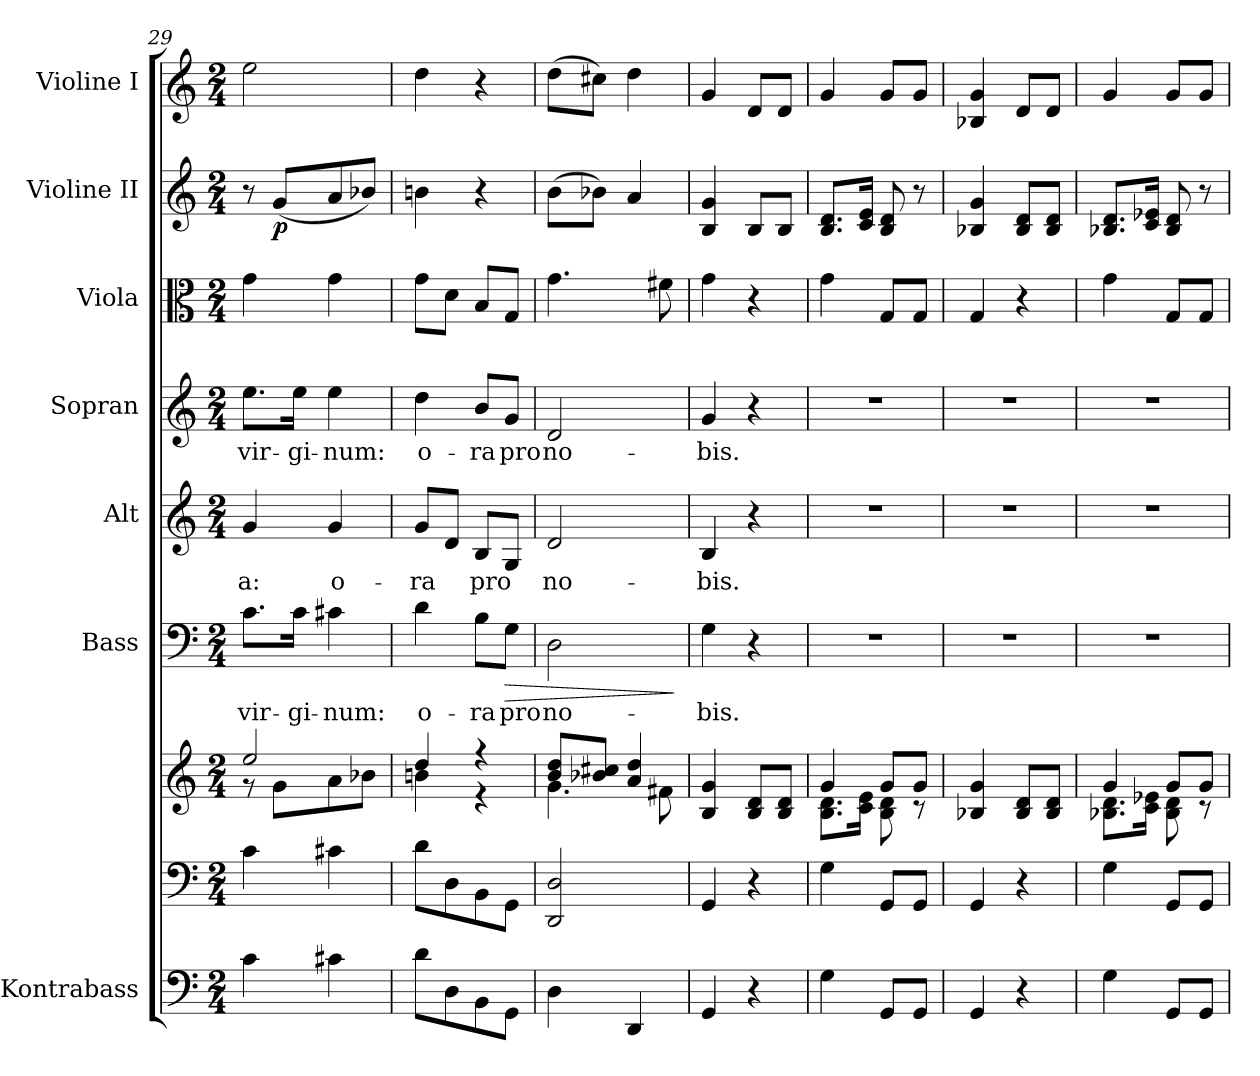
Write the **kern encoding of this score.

**kern	**kern	**kern	**kern	**text	**dynam	**kern	**text	**kern	**text	**kern	**kern	**dynam	**kern
*part8	*part7	*part7	*part6	*part6	*part6	*part5	*part5	*part4	*part4	*part3	*part2	*part2	*part1
*staff9	*staff8	*staff7	*staff6	*staff6	*staff6	*staff5	*staff5	*staff4	*staff4	*staff3	*staff2	*staff2	*staff1
*I"Kontrabass	*	*	*I"Bass	*	*	*I"Alt	*	*I"Sopran	*	*I"Viola	*I"Violine II	*	*I"Violine I
*I'Kb.	*	*	*I'B.	*	*	*I'A.	*	*I'S.	*	*I'Vla.	*I'Vl. II	*	*I'Vl. I
*clefF4	*clefF4	*clefG2	*clefF4	*	*	*clefG2	*	*clefG2	*	*clefC3	*clefG2	*	*clefG2
*ITrd7c12	*	*	*	*	*	*	*	*	*	*	*	*	*
*k[]	*k[]	*k[]	*k[]	*	*	*k[]	*	*k[]	*	*k[]	*k[]	*	*k[]
*C:	*C:	*C:	*C:	*	*	*C:	*	*C:	*	*C:	*C:	*	*C:
*M2/4	*M2/4	*M2/4	*M2/4	*	*	*M2/4	*	*M2/4	*	*M2/4	*M2/4	*	*M2/4
=29	=29	=29	=29	=29	=29	=29	=29	=29	=29	=29	=29	=29	=29
*	*	*^	*	*	*	*	*	*	*	*	*	*	*
!	!	!	!	!	!LO:LY:b	!	!	!LO:LY:b	!	!LO:LY:b	!	!	!	!
4C\	4c\	2ee/	8rg	8.c\L	vir-	.	4g/	-a:	8.ee\L	vir-	4g\	8r	.	2ee\
!	!	!	!	!	!	!	!	!	!	!	!	!	!LO:DY:b	!
.	.	.	8g\L	.	.	.	.	.	.	.	.	(<8g/L	p	.
!	!	!	!	!	!LO:LY:b	!	!	!	!	!LO:LY:b	!	!	!	!
.	.	.	.	16c\Jk	-gi-	.	.	.	16ee\Jk	-gi-	.	.	.	.
!	!	!	!	!	!LO:LY:b	!	!	!LO:LY:b	!	!LO:LY:b	!	!	!	!
4C#X\	4c#X\	.	8a\	4c#X\	-num:	.	4g/	o-	4ee\	-num:	4g\	8a/	.	.
.	.	.	8b-X\J	.	.	.	.	.	.	.	.	8b-X/J)	.	.
=30	=30	=30	=30	=30	=30	=30	=30	=30	=30	=30	=30	=30	=30	=30
!	!	!	!	!	!LO:LY:b	!	!	!LO:LY:b	!	!LO:LY:b	!	!	!	!
8D\L	8d\L	4dd/	4bn\	4d\	o-	.	8g/L	-ra	4dd\	o-	8g\L	4bn\	.	4dd\
8DD\	8D\	.	.	.	.	.	8d/J	.	.	.	8d\J	.	.	.
!	!	!	!	!	!LO:LY:b	!	!	!LO:LY:b	!	!LO:LY:b	!	!	!	!
8BBB\	8BB\	4r	4r	8B\L	-ra	.	8B/L	pro	8b/L	-ra	8B/L	4r	.	4r
!	!	!	!	!	!LO:LY:b	!LO:HP:b	!	!	!	!LO:LY:b	!	!	!	!
8GGG\J	8GG\J	.	.	8G\J	pro	>	8G/J	.	8g/J	pro	8G/J	.	.	.
=31	=31	=31	=31	=31	=31	=31	=31	=31	=31	=31	=31	=31	=31	=31
!	!	!	!	!	!LO:LY:b	!	!	!LO:LY:b	!	!LO:LY:b	!	!	!	!
4DD\	2DD/ 2D/	8b/ 8dd/L	4.g\	2D\	no-	.	2d/	no-	2d/	no-	4.g\	(>8b\L	.	(>8dd\L
.	.	8b-X/ 8cc#X/J	.	.	.	.	.	.	.	.	.	8b-X\J)	.	8cc#X\J)
4DDD/	.	4a/ 4dd/	.	.	.	.	.	.	.	.	.	4a/	.	4dd\
.	.	.	8f#X\	.	.	.	.	.	.	.	8f#X\	.	.	.
*	*	*v	*v	*	*	*	*	*	*	*	*	*	*	*
.	.	.	.	.	]	.	.	.	.	.	.	.	.
=32	=32	=32	=32	=32	=32	=32	=32	=32	=32	=32	=32	=32	=32
!	!	!	!	!LO:LY:b	!	!	!LO:LY:b	!	!LO:LY:b	!	!	!	!
4GGG/	4GG/	4B/ 4g/	4G\	-bis.	.	4B/	-bis.	4g/	-bis.	4g\	4B/ 4g/	.	4g/
4r	4r	8B/ 8d/L	4r	.	.	4r	.	4r	.	4r	8B/L	.	8d/L
.	.	8B/ 8d/J	.	.	.	.	.	.	.	.	8B/J	.	8d/J
=33	=33	=33	=33	=33	=33	=33	=33	=33	=33	=33	=33	=33	=33
*	*	*^	*	*	*	*	*	*	*	*	*	*	*
4GG\	4G\	4g/	8.B\ 8.d\L	2r	.	.	2r	.	2r	.	4g\	8.B/ 8.d/L	.	4g/
.	.	.	16c\ 16e\Jk	.	.	.	.	.	.	.	.	16c/ 16e/Jk	.	.
8GGG/L	8GG/L	8g/L	8B\ 8d\	.	.	.	.	.	.	.	8G/L	8B/ 8d/	.	8g/L
8GGG/J	8GG/J	8g/J	8rc	.	.	.	.	.	.	.	8G/J	8r	.	8g/J
*	*	*v	*v	*	*	*	*	*	*	*	*	*	*	*
!!LO:PB:g=z
=34	=34	=34	=34	=34	=34	=34	=34	=34	=34	=34	=34	=34	=34
4GGG/	4GG/	4B-X/ 4g/	2r	.	.	2r	.	2r	.	4G/	4B-X/ 4g/	.	4B-X/ 4g/
4r	4r	8B-/ 8d/L	.	.	.	.	.	.	.	4r	8B-/ 8d/L	.	8d/L
.	.	8B-/ 8d/J	.	.	.	.	.	.	.	.	8B-/ 8d/J	.	8d/J
=35	=35	=35	=35	=35	=35	=35	=35	=35	=35	=35	=35	=35	=35
*	*	*^	*	*	*	*	*	*	*	*	*	*	*
4GG\	4G\	4g/	8.B-X\ 8.d\L	2r	.	.	2r	.	2r	.	4g\	8.B-X/ 8.d/L	.	4g/
.	.	.	16c\ 16e-X\Jk	.	.	.	.	.	.	.	.	16c/ 16e-X/Jk	.	.
8GGG/L	8GG/L	8g/L	8B-\ 8d\	.	.	.	.	.	.	.	8G/L	8B-/ 8d/	.	8g/L
8GGG/J	8GG/J	8g/J	8rc	.	.	.	.	.	.	.	8G/J	8r	.	8g/J
*	*	*v	*v	*	*	*	*	*	*	*	*	*	*	*
=	=	=	=	=	=	=	=	=	=	=	=	=	=
*-	*-	*-	*-	*-	*-	*-	*-	*-	*-	*-	*-	*-	*-
